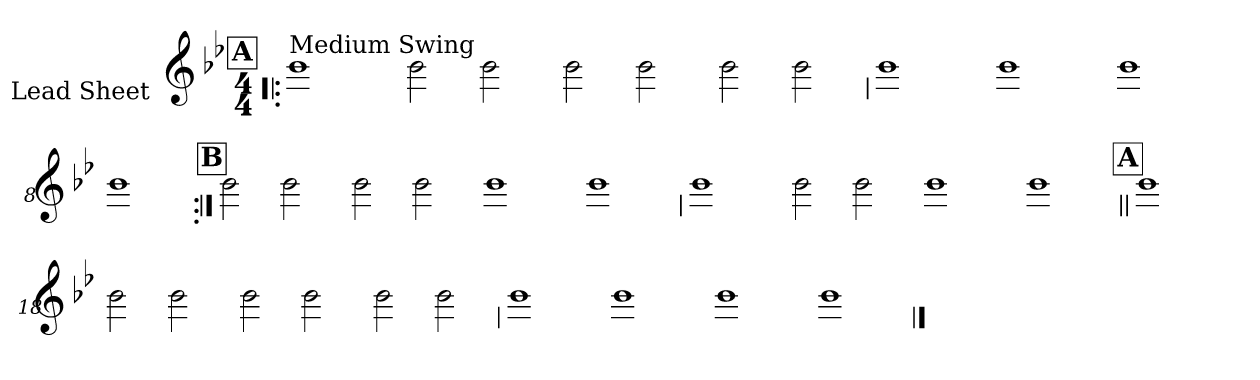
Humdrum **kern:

**kern
*part1
*staff1
*I"Lead Sheet
*stria0
*clefG2
*k[b-e-]
*g:
*M4/4
!!LO:REH:place=s1:a:t=A
=1!|:
!LO:TX:a:t=Medium Swing
1b-
=2-
2b-
2b-
=3-
2b-
2b-
=4-
2b-
2b-
!!LO:LB:g=z
=5
1b-
=6-
1b-
=7-
1b-
=8-
1b-
!!LO:LB:g=z
!!LO:REH:place=s1:a:t=B
=9:|!
2b-
2b-
=10-
2b-
2b-
=11-
1b-
=12-
1b-
!!LO:LB:g=z
=13
1b-
=14-
2b-
2b-
=15-
1b-
=16-
1b-
!!LO:LB:g=z
!!LO:REH:place=s1:a:t=A
=17||
1b-
=18-
2b-
2b-
=19-
2b-
2b-
=20-
2b-
2b-
!!LO:LB:g=z
=21
1b-
=22-
1b-
=23-
1b-
=24-
1b-
==
*-
